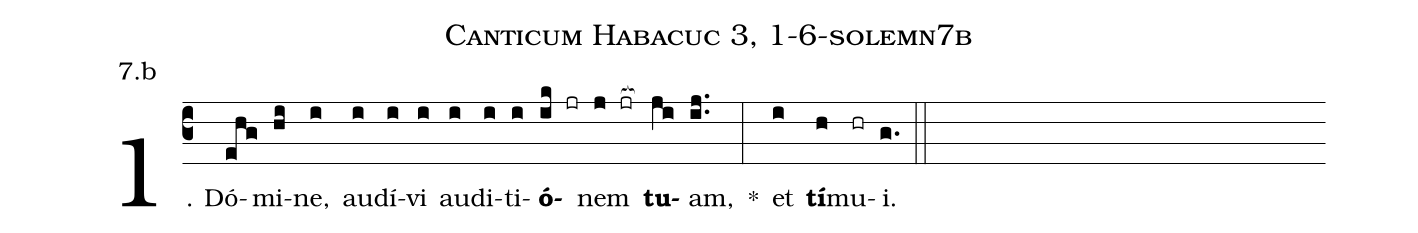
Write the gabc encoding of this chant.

name: Canticum Habacuc 3, 1-6-solemn7b;
annotation: 7.b;
%%
(c3)1. Dó(ehg)mi(hi)ne,(i) au(i)dí(i)vi(i) au(i)di(i)ti(i)<b>ó</b>(ik jr)nem(j jr[ocb:1{]) <b>tu</b>(ji[ocb:0}])am,(ij..) *(:) et(i) <b>tí</b>(h)mu(hr)i.(g.) (::)
